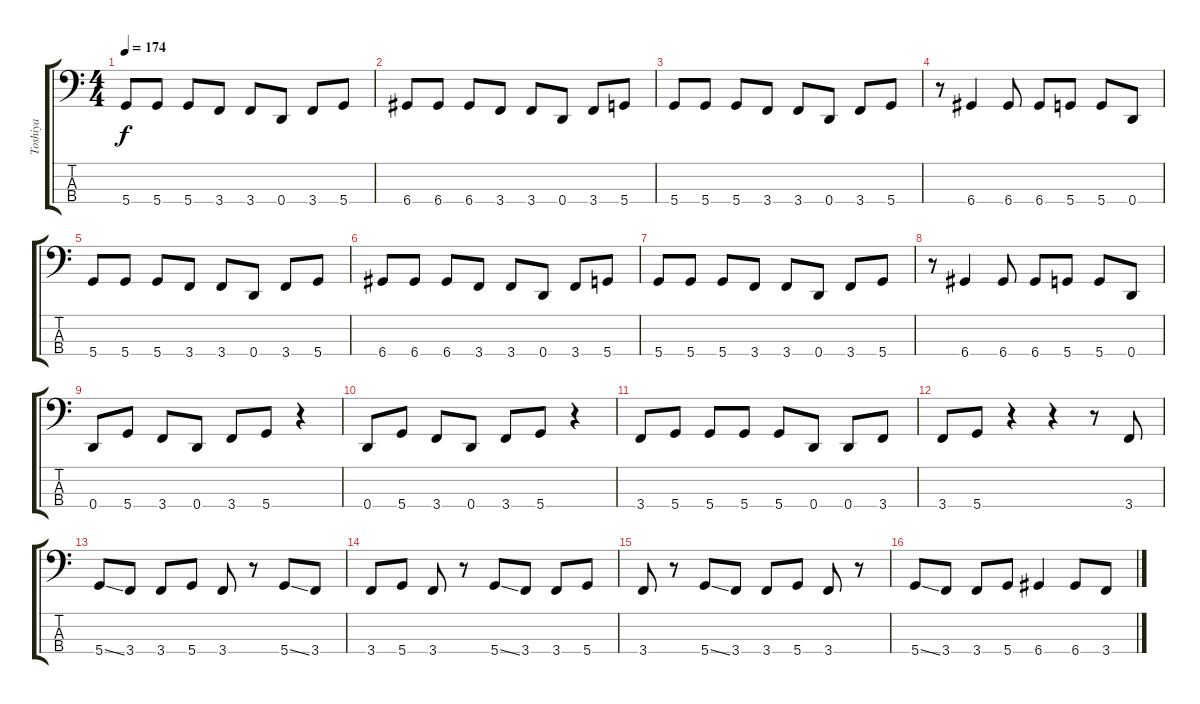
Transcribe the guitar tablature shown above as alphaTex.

\track ("Toshiya" "Toshiya") {instrument electricbasspick}
\staff {score tabs}
\tuning (F2 C2 G1 D1) {hide}
\ts (4 4)
\tempo 174
\clef f4
\ks c
5.4.8{dy f} 5.4.8 5.4.8 3.4.8 3.4.8 0.4.8 3.4.8 5.4.8 |
6.4.8 6.4.8 6.4.8 3.4.8 3.4.8 0.4.8 3.4.8 5.4.8 |
5.4.8 5.4.8 5.4.8 3.4.8 3.4.8 0.4.8 3.4.8 5.4.8 |
r.8 6.4.4 6.4.8 6.4.8 5.4.8 5.4.8 0.4.8 |
5.4.8 5.4.8 5.4.8 3.4.8 3.4.8 0.4.8 3.4.8 5.4.8 |
6.4.8 6.4.8 6.4.8 3.4.8 3.4.8 0.4.8 3.4.8 5.4.8 |
5.4.8 5.4.8 5.4.8 3.4.8 3.4.8 0.4.8 3.4.8 5.4.8 |
r.8 6.4.4 6.4.8 6.4.8 5.4.8 5.4.8 0.4.8 |
0.4.8 5.4.8 3.4.8 0.4.8 3.4.8 5.4.8 r.4 |
0.4.8 5.4.8 3.4.8 0.4.8 3.4.8 5.4.8 r.4 |
3.4.8 5.4.8 5.4.8 5.4.8 5.4.8 0.4.8 0.4.8 3.4.8 |
3.4.8 5.4.8 r.4 r.4 r.8 3.4.8 |
5.4{ss}.8 3.4.8 3.4.8 5.4.8 3.4.8 r.8 5.4{ss}.8 3.4.8 |
3.4.8 5.4.8 3.4.8 r.8 5.4{ss}.8 3.4.8 3.4.8 5.4.8 |
3.4.8 r.8 5.4{ss}.8 3.4.8 3.4.8 5.4.8 3.4.8 r.8 |
5.4{ss}.8 3.4.8 3.4.8 5.4.8 6.4.4 6.4.8 3.4.8
